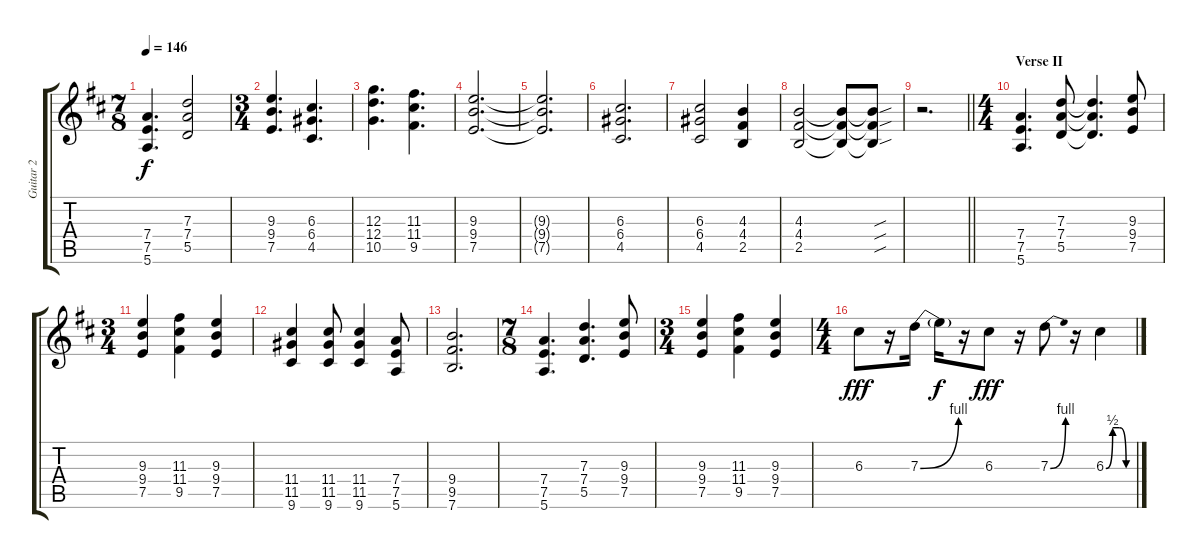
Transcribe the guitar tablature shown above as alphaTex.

\track ("Guitar 2" "Guitar 2") {instrument overdrivenguitar}
\staff {score tabs}
\tuning (E4 B3 G3 D3 A2 E2) {hide}
\ts (7 8)
\tempo 146
\clef g2
\ks d
(7.4 7.5 5.6).4{d dy f} (7.3 7.4 5.5).2 |
\ts (3 4)
(9.3 9.4 7.5).4{d} (6.3 6.4 4.5).4{d} |
(12.3 12.4 10.5).4{d} (11.3 11.4 9.5).4{d} |
(9.3 9.4 7.5).2{d} |
(9.3{t} 9.4{t} 7.5{t}).2{d} |
(6.3 6.4 4.5).2{d} |
(6.3 6.4 4.5).2 (4.3 4.4 2.5).4 |
(4.3 4.4 2.5).2 (4.3{t} 4.4{t} 2.5{t}).8 (4.3{sou t} 4.4{sou t} 2.5{sou t}).8 |
\barLineRight lightlight
r.2{d} |
\ts (4 4)
\section ("" "Verse II")
(7.4 7.5 5.6).4{d} (7.3 7.4 5.5).8 (7.3{t} 7.4{t} 5.5{t}).4{d} (9.3 9.4 7.5).8 |
\ts (3 4)
(9.3 9.4 7.5).4 (11.3 11.4 9.5).4 (9.3 9.4 7.5).4 |
(11.4 11.5 9.6).4 (11.4 11.5 9.6).8 (11.4 11.5 9.6).4 (7.4 7.5 5.6).8 |
(9.4 9.5 7.6).2{d} |
\ts (7 8)
(7.4 7.5 5.6).4{d} (7.3 7.4 5.5).4{d} (9.3 9.4 7.5).8 |
\ts (3 4)
(9.3 9.4 7.5).4 (11.3 11.4 9.5).4 (9.3 9.4 7.5).4 |
\ts (4 4)
6.3.8{dy fff} r.16 7.3{be (bend 0 0 60 4)}.16 7.3{t}.16{dy f} r.16 6.3.8{dy fff} r.16 7.3{be (bend 0 0 60 4)}.8 r.16 6.3{be (custom 0 0 15 2 30 2 45 0 60 0)}.4
